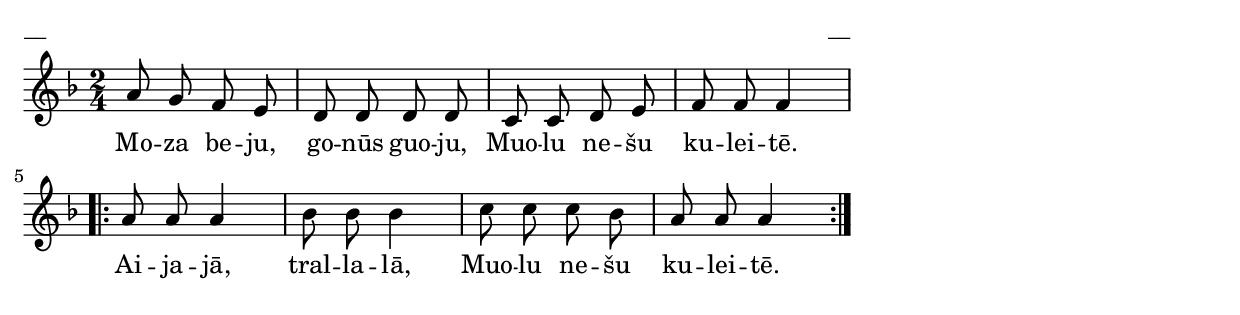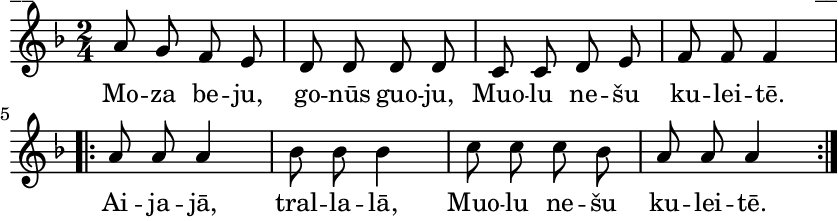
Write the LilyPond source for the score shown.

\version "2.13.18"
#(ly:set-option 'crop #t)

%\header {
%    title = "Moza beju, gonūs guoju"
%}
\paper {
line-width = 14\cm
left-margin = 0.4\cm
between-system-padding = 0.1\cm
between-system-space = 0.1\cm
}
\layout {
indent = #0
ragged-last = ##f
}


voiceA = \relative c'' {
\clef "treble"
\key f \major
\time 2/4
a8 g f e | d8 d d d | c8 c d e | f8 f f4
\repeat volta 2 {
a8 a a4 | bes8 bes bes4 | c8 c c bes | a8 a a4
}
}


lyricA = \lyricmode {
Mo -- za be -- ju, go -- nūs guo -- ju,
Muo -- lu ne -- šu ku -- lei -- tē.
Ai -- ja -- jā, tral -- la -- lā,
Muo -- lu ne -- šu ku -- lei -- tē.
} 

fullScore = <<
\new Staff {
<<
\new Voice = "voiceA" { \oneVoice \autoBeamOff \voiceA }
\new Lyrics \lyricsto "voiceA" \lyricA
>>
}
>>

\score {
\fullScore
\header { piece = "__" opus = "__" }
}
\markup { \with-color #(x11-color 'white) \sans \smaller "__" }
\score {
\unfoldRepeats
\fullScore
\midi {
\context { \Staff \remove "Staff_performer" }
\context { \Voice \consists "Staff_performer" }
}
}


